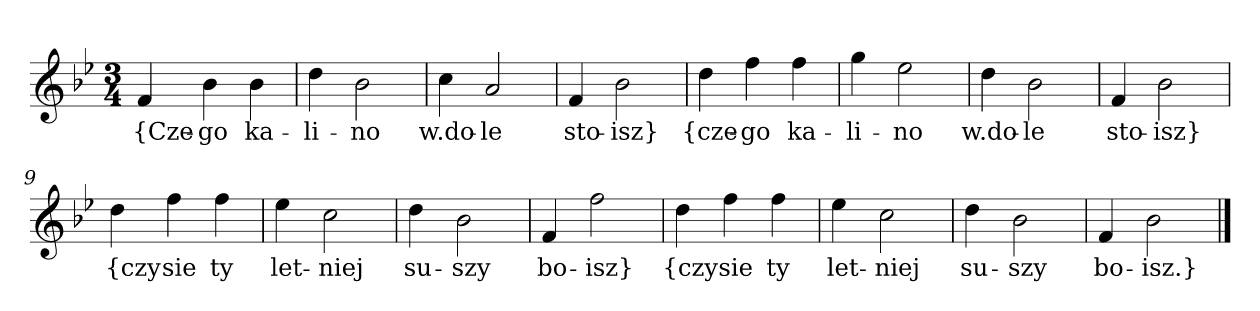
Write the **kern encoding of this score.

**kern	**text
*part1	*part1
*staff1	*staff1
*clefG2	*
*k[b-e-]	*
*B-:	*
*M3/4	*
=	=
4f	{Cze-
4b-	-go
4b-	ka-
=2	=2
4dd	-li-
2b-	-no
=3	=3
4cc	w.do-
2a	-le
=4	=4
4f	sto-
2b-	-isz}
=5y	=5y
4dd	{cze-
4ff	-go
4ff	ka-
=6	=6
4gg	-li-
2ee-	-no
=7	=7
4dd	w.do-
2b-	-le
=8	=8
4f	sto-
2b-	-isz}
=9y	=9y
4dd	{czy
4ff	sie
4ff	ty
=10	=10
4ee-	let-
2cc	-niej
=11	=11
4dd	su-
2b-	-szy
=12	=12
4f	bo-
2ff	-isz}
=13y	=13y
4dd	{czy
4ff	sie
4ff	ty
=14	=14
4ee-	let-
2cc	-niej
=15	=15
4dd	su-
2b-	-szy
=16	=16
4f	bo-
2b-	-isz.}
==	==
*-	*-
